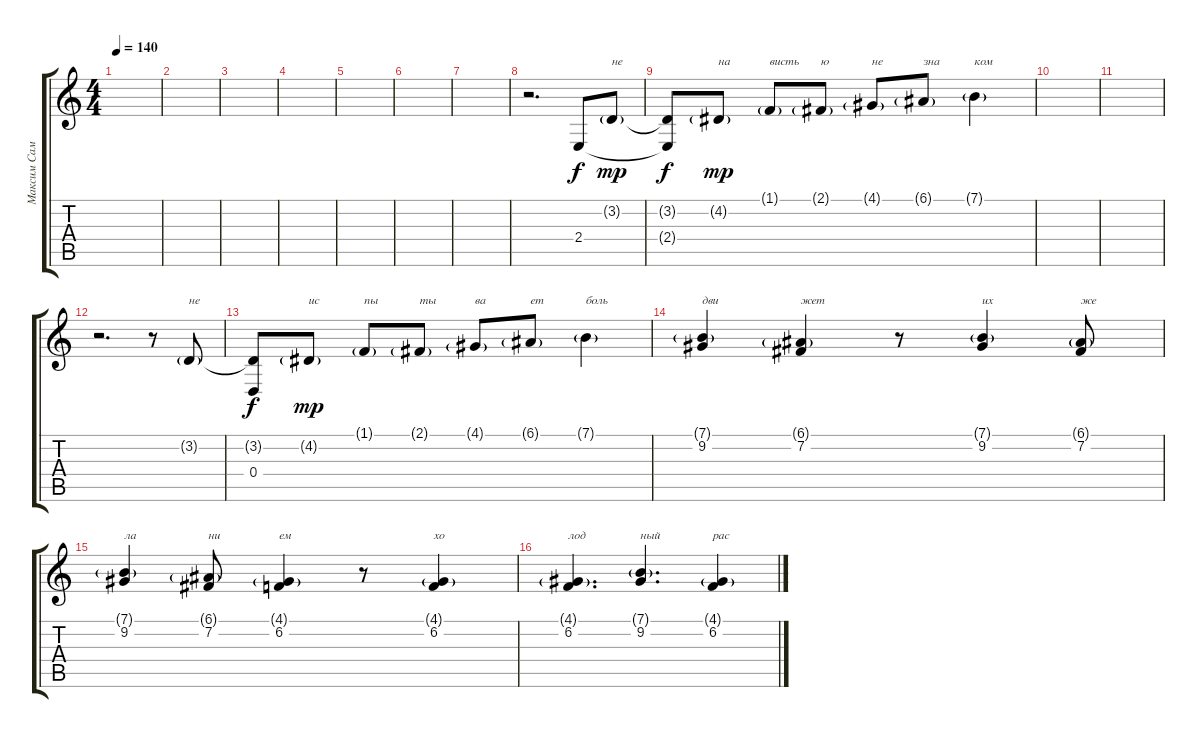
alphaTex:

\track ("Максим Самосват" "Максим Сам") {instrument bassoon}
\staff {score tabs}
\tuning (E4 B3 G3 D3 A2 E2) {hide}
\ts (4 4)
\tempo 140
\clef g2
\ks c
|
|
|
|
|
|
|
r.2{d} 2.4.8 3.2{g}.8{txt "не" dy mp} |
(3.2{t} 2.4{t}).8{dy f} 4.2{g}.8{txt "на" dy mp} 1.1{g}.8{txt "висть"} 2.1{g}.8{txt "ю"} 4.1{g}.8{txt "не"} 6.1{g}.8{txt "зна"} 7.1{g}.4{txt "ком"} |
|
|
r.2{d} r.8 3.2{g}.8{txt "не"} |
(3.2{t} 0.4).8{dy f} 4.2{g}.8{txt "ис" dy mp} 1.1{g}.8{txt "пы"} 2.1{g}.8{txt "ты"} 4.1{g}.8{txt "ва"} 6.1{g}.8{txt "ет"} 7.1{g}.4{txt "боль"} |
(7.1{g} 9.2).4{txt "дви"} (6.1{g} 7.2).4{txt "жет"} r.8 (7.1{g} 9.2).4{txt "их"} (6.1{g} 7.2).8{txt "же"} |
(7.1{g} 9.2).4{txt "ла"} (6.1{g} 7.2).8{txt "ни"} (4.1{g} 6.2).4{txt "ем"} r.8 (4.1{g} 6.2).4{txt "хо"} |
(4.1{g} 6.2).4{d txt "лод"} (7.1{g} 9.2).4{d txt "ный"} (4.1{g} 6.2).4{txt "рас"}
